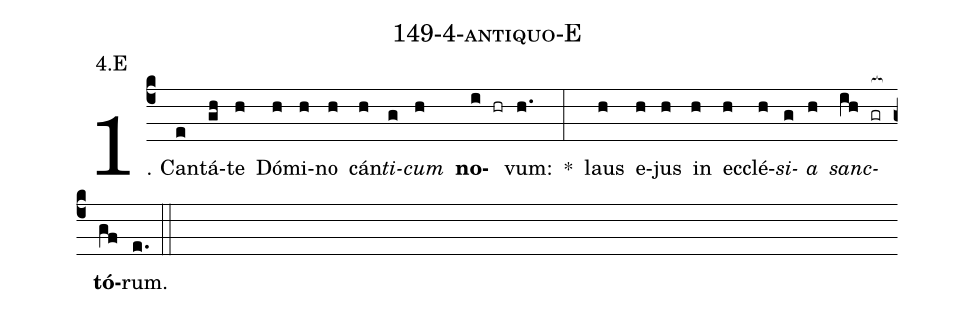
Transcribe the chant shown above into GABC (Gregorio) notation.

name: 149-4-antiquo-E;
annotation: 4.E;
%%
(c4)1. Can(e)tá(gh)te(h) Dó(h)mi(h)no(h) cán(h)<i>ti</i>(g)<i>cum</i>(h) <b>no</b>(i hr)vum:(h.) *(:) laus(h) e(h)jus(h) in(h) ec(h)clé(h)<i>si</i>(g)<i>a</i>(h) <i>sanc</i>(ih gr[ocb:1{])<b>tó</b>(gf[ocb:0}])rum.(e.) (::)
